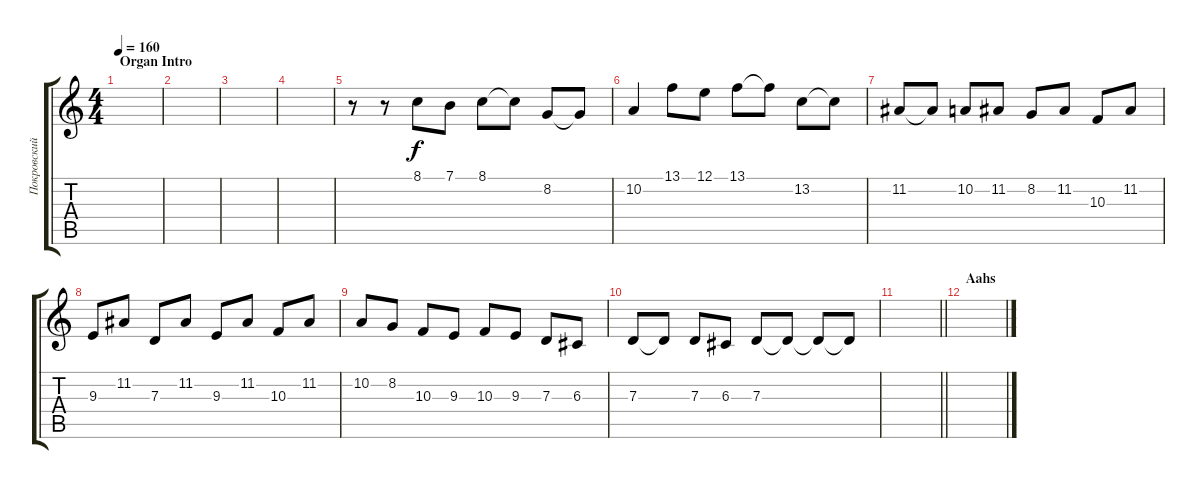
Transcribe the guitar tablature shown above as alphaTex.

\track ("Покровский (Synth 2)" "Покровский") {instrument churchorgan}
\staff {score tabs}
\tuning (E4 B3 G3 D3 A2 E2) {hide}
\ts (4 4)
\section ("" "Organ Intro ")
\tempo 160
\clef g2
\ks c
|
|
|
|
r.8 r.8 8.1.8 7.1.8 8.1.8 8.1{t}.8 8.2.8 8.2{t}.8 |
10.2.4 13.1.8 12.1.8 13.1.8 13.1{t}.8 13.2.8 13.2{t}.8 |
11.2.8 11.2{t}.8 10.2.8 11.2.8 8.2.8 11.2.8 10.3.8 11.2.8 |
9.3.8 11.2.8 7.3.8 11.2.8 9.3.8 11.2.8 10.3.8 11.2.8 |
10.2.8 8.2.8 10.3.8 9.3.8 10.3.8 9.3.8 7.3.8 6.3.8 |
7.3.8 7.3{t}.8 7.3.8 6.3.8 7.3.8 7.3{t}.8 7.3{t}.8 7.3{t}.8 |
\barLineRight lightlight
|
\section ("" "Aahs")
